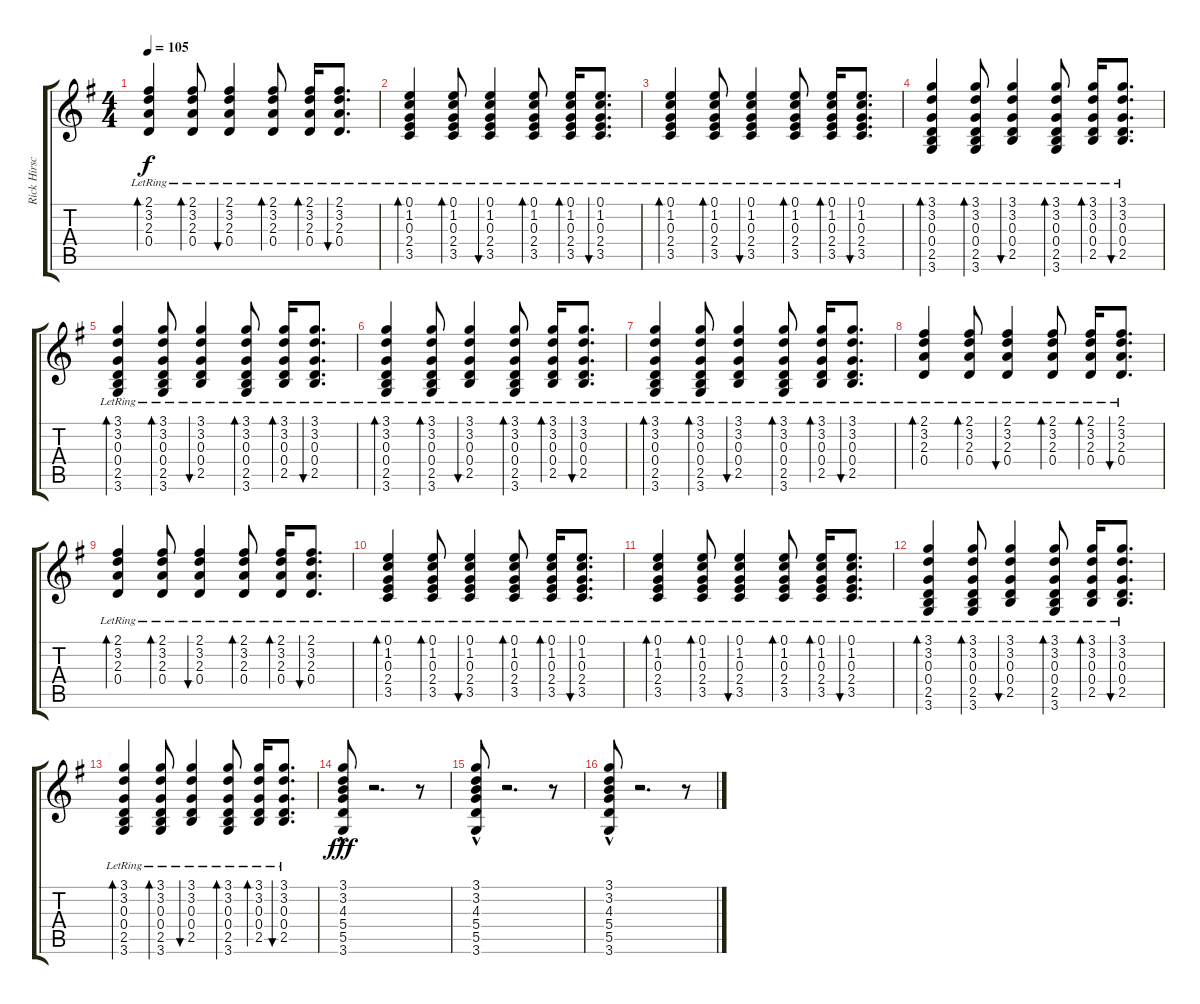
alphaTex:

\track ("Rick Hirsch Guitar" "Rick Hirsc") {instrument electricguitarclean}
\staff {score tabs}
\tuning (E4 B3 G3 D3 A2 E2) {hide}
\ts (4 4)
\tempo 105
\clef g2
\ks g
(2.1{lr} 3.2{lr} 2.3{lr} 0.4{lr}).4{bd 60 dy f} (2.1{lr} 3.2{lr} 2.3{lr} 0.4{lr}).8{bd 60} (2.1{lr} 3.2{lr} 2.3{lr} 0.4{lr}).4{bu 60} (2.1{lr} 3.2{lr} 2.3{lr} 0.4{lr}).8{bd 60} (2.1{lr} 3.2{lr} 2.3{lr} 0.4{lr}).16{bd 60} (2.1{lr} 3.2{lr} 2.3{lr} 0.4{lr}).8{d bu 60} |
(0.1{lr} 1.2{lr} 0.3{lr} 2.4{lr} 3.5{lr}).4{bd 60} (0.1{lr} 1.2{lr} 0.3{lr} 2.4{lr} 3.5).8{bd 60} (0.1{lr} 1.2{lr} 0.3{lr} 2.4{lr} 3.5{lr}).4{bu 60} (0.1{lr} 1.2{lr} 0.3{lr} 2.4{lr} 3.5{lr}).8{bd 60} (0.1{lr} 1.2{lr} 0.3{lr} 2.4{lr} 3.5{lr}).16{bd 60} (0.1{lr} 1.2{lr} 0.3{lr} 2.4{lr} 3.5{lr}).8{d bu 60} |
(0.1{lr} 1.2{lr} 0.3{lr} 2.4{lr} 3.5{lr}).4{bd 60} (0.1{lr} 1.2{lr} 0.3{lr} 2.4{lr} 3.5).8{bd 60} (0.1{lr} 1.2{lr} 0.3{lr} 2.4{lr} 3.5{lr}).4{bu 60} (0.1{lr} 1.2{lr} 0.3{lr} 2.4{lr} 3.5{lr}).8{bd 60} (0.1{lr} 1.2{lr} 0.3{lr} 2.4{lr} 3.5{lr}).16{bd 60} (0.1{lr} 1.2{lr} 0.3{lr} 2.4{lr} 3.5{lr}).8{d bu 60} |
(3.1{lr} 3.2{lr} 0.3{lr} 0.4{lr} 2.5{lr} 3.6{lr}).4{bd 60} (3.1{lr} 3.2{lr} 0.3{lr} 0.4{lr} 2.5 3.6).8{bd 60} (3.1{lr} 3.2{lr} 0.3{lr} 0.4{lr} 2.5{lr}).4{bu 60} (3.1{lr} 3.2{lr} 0.3{lr} 0.4{lr} 2.5{lr} 3.6{lr}).8{bd 60} (3.1{lr} 3.2{lr} 0.3{lr} 0.4{lr} 2.5{lr}).16{bd 60} (3.1{lr} 3.2{lr} 0.3{lr} 0.4{lr} 2.5{lr}).8{d bu 60} |
(3.1{lr} 3.2{lr} 0.3{lr} 0.4{lr} 2.5{lr} 3.6{lr}).4{bd 60} (3.1{lr} 3.2{lr} 0.3{lr} 0.4{lr} 2.5 3.6).8{bd 60} (3.1{lr} 3.2{lr} 0.3{lr} 0.4{lr} 2.5{lr}).4{bu 60} (3.1{lr} 3.2{lr} 0.3{lr} 0.4{lr} 2.5{lr} 3.6{lr}).8{bd 60} (3.1{lr} 3.2{lr} 0.3{lr} 0.4{lr} 2.5{lr}).16{bd 60} (3.1{lr} 3.2{lr} 0.3{lr} 0.4{lr} 2.5{lr}).8{d bu 60} |
(3.1{lr} 3.2{lr} 0.3{lr} 0.4{lr} 2.5{lr} 3.6{lr}).4{bd 60} (3.1{lr} 3.2{lr} 0.3{lr} 0.4{lr} 2.5 3.6).8{bd 60} (3.1{lr} 3.2{lr} 0.3{lr} 0.4{lr} 2.5{lr}).4{bu 60} (3.1{lr} 3.2{lr} 0.3{lr} 0.4{lr} 2.5{lr} 3.6{lr}).8{bd 60} (3.1{lr} 3.2{lr} 0.3{lr} 0.4{lr} 2.5{lr}).16{bd 60} (3.1{lr} 3.2{lr} 0.3{lr} 0.4{lr} 2.5{lr}).8{d bu 60} |
(3.1{lr} 3.2{lr} 0.3{lr} 0.4{lr} 2.5{lr} 3.6{lr}).4{bd 60} (3.1{lr} 3.2{lr} 0.3{lr} 0.4{lr} 2.5 3.6).8{bd 60} (3.1{lr} 3.2{lr} 0.3{lr} 0.4{lr} 2.5{lr}).4{bu 60} (3.1{lr} 3.2{lr} 0.3{lr} 0.4{lr} 2.5{lr} 3.6{lr}).8{bd 60} (3.1{lr} 3.2{lr} 0.3{lr} 0.4{lr} 2.5{lr}).16{bd 60} (3.1{lr} 3.2{lr} 0.3{lr} 0.4{lr} 2.5{lr}).8{d bu 60} |
(2.1{lr} 3.2{lr} 2.3{lr} 0.4{lr}).4{bd 60} (2.1{lr} 3.2{lr} 2.3{lr} 0.4{lr}).8{bd 60} (2.1{lr} 3.2{lr} 2.3{lr} 0.4{lr}).4{bu 60} (2.1{lr} 3.2{lr} 2.3{lr} 0.4{lr}).8{bd 60} (2.1{lr} 3.2{lr} 2.3{lr} 0.4{lr}).16{bd 60} (2.1{lr} 3.2{lr} 2.3{lr} 0.4{lr}).8{d bu 60} |
(2.1{lr} 3.2{lr} 2.3{lr} 0.4{lr}).4{bd 60} (2.1{lr} 3.2{lr} 2.3{lr} 0.4{lr}).8{bd 60} (2.1{lr} 3.2{lr} 2.3{lr} 0.4{lr}).4{bu 60} (2.1{lr} 3.2{lr} 2.3{lr} 0.4{lr}).8{bd 60} (2.1{lr} 3.2{lr} 2.3{lr} 0.4{lr}).16{bd 60} (2.1{lr} 3.2{lr} 2.3{lr} 0.4{lr}).8{d bu 60} |
(0.1{lr} 1.2{lr} 0.3{lr} 2.4{lr} 3.5{lr}).4{bd 60} (0.1{lr} 1.2{lr} 0.3{lr} 2.4{lr} 3.5).8{bd 60} (0.1{lr} 1.2{lr} 0.3{lr} 2.4{lr} 3.5{lr}).4{bu 60} (0.1{lr} 1.2{lr} 0.3{lr} 2.4{lr} 3.5{lr}).8{bd 60} (0.1{lr} 1.2{lr} 0.3{lr} 2.4{lr} 3.5{lr}).16{bd 60} (0.1{lr} 1.2{lr} 0.3{lr} 2.4{lr} 3.5{lr}).8{d bu 60} |
(0.1{lr} 1.2{lr} 0.3{lr} 2.4{lr} 3.5{lr}).4{bd 60} (0.1{lr} 1.2{lr} 0.3{lr} 2.4{lr} 3.5).8{bd 60} (0.1{lr} 1.2{lr} 0.3{lr} 2.4{lr} 3.5{lr}).4{bu 60} (0.1{lr} 1.2{lr} 0.3{lr} 2.4{lr} 3.5{lr}).8{bd 60} (0.1{lr} 1.2{lr} 0.3{lr} 2.4{lr} 3.5{lr}).16{bd 60} (0.1{lr} 1.2{lr} 0.3{lr} 2.4{lr} 3.5{lr}).8{d bu 60} |
(3.1{lr} 3.2{lr} 0.3{lr} 0.4{lr} 2.5{lr} 3.6{lr}).4{bd 60} (3.1{lr} 3.2{lr} 0.3{lr} 0.4{lr} 2.5 3.6).8{bd 60} (3.1{lr} 3.2{lr} 0.3{lr} 0.4{lr} 2.5{lr}).4{bu 60} (3.1{lr} 3.2{lr} 0.3{lr} 0.4{lr} 2.5{lr} 3.6{lr}).8{bd 60} (3.1{lr} 3.2{lr} 0.3{lr} 0.4{lr} 2.5{lr}).16{bd 60} (3.1{lr} 3.2{lr} 0.3{lr} 0.4{lr} 2.5{lr}).8{d bu 60} |
(3.1{lr} 3.2{lr} 0.3{lr} 0.4{lr} 2.5{lr} 3.6{lr}).4{bd 60} (3.1{lr} 3.2{lr} 0.3{lr} 0.4{lr} 2.5 3.6).8{bd 60} (3.1{lr} 3.2{lr} 0.3{lr} 0.4{lr} 2.5{lr}).4{bu 60} (3.1{lr} 3.2{lr} 0.3{lr} 0.4{lr} 2.5{lr} 3.6{lr}).8{bd 60} (3.1{lr} 3.2{lr} 0.3{lr} 0.4{lr} 2.5{lr}).16{bd 60} (3.1{lr} 3.2{lr} 0.3{lr} 0.4{lr} 2.5{lr}).8{d bu 60} |
(3.1 3.2 4.3 5.4 5.5 3.6{hac}).8{dy fff} r.2{d} r.8 |
(3.1 3.2 4.3 5.4 5.5 3.6{hac}).8 r.2{d} r.8 |
(3.1 3.2 4.3 5.4 5.5 3.6{hac}).8 r.2{d} r.8
